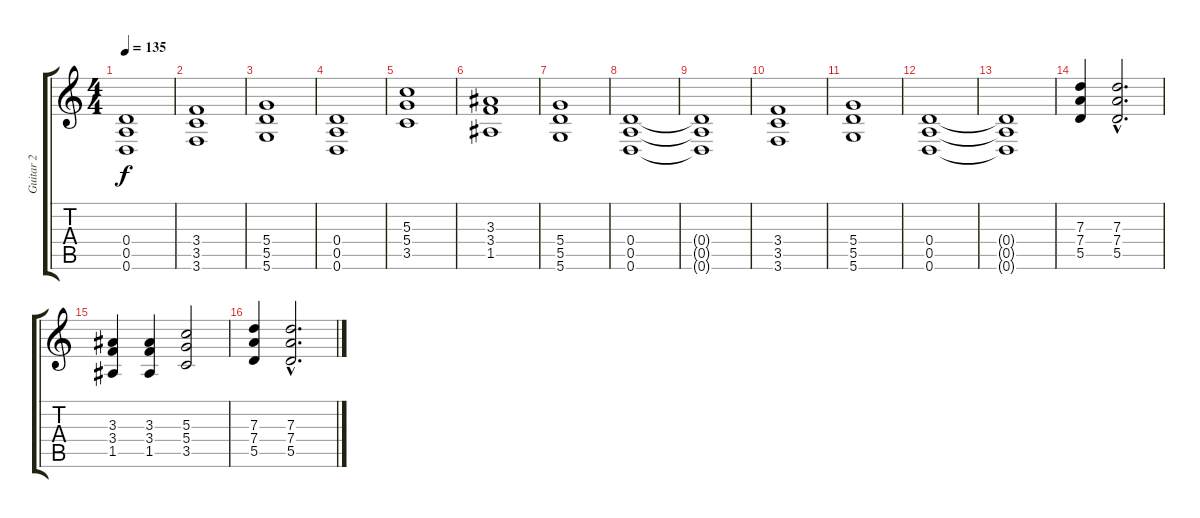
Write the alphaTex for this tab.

\track ("Guitar 2" "Guitar 2") {instrument distortionguitar}
\staff {score tabs}
\tuning (E4 B3 G3 D3 A2 D2) {hide}
\ts (4 4)
\tempo 135
\clef g2
\ks c
(0.4{t} 0.5{t} 0.6{t}).1{dy f} |
(3.4 3.5 3.6).1 |
(5.4 5.5 5.6).1 |
(0.4 0.5 0.6).1 |
(5.3 5.4 3.5).1 |
(3.3 3.4 1.5).1 |
(5.4 5.5 5.6).1 |
(0.4 0.5 0.6).1 |
(0.4{t} 0.5{t} 0.6{t}).1 |
(3.4 3.5 3.6).1 |
(5.4 5.5 5.6).1 |
(0.4 0.5 0.6).1 |
(0.4{t} 0.5{t} 0.6{t}).1 |
(7.3 7.4 5.5).4 (7.3{hac} 7.4{hac} 5.5{hac}).2{d} |
(3.3 3.4 1.5).4 (3.3 3.4 1.5).4 (5.3 5.4 3.5).2 |
(7.3 7.4 5.5).4 (7.3{hac} 7.4{hac} 5.5{hac}).2{d}
